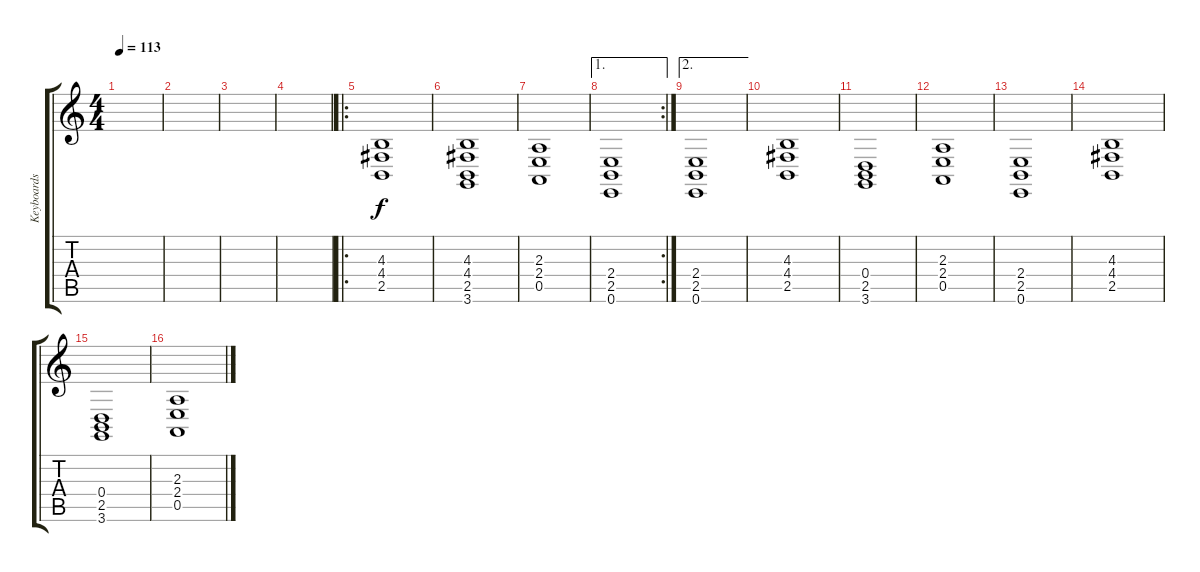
\track ("Keyboards" "Keyboards") {instrument lead2sawtooth}
\staff {score tabs}
\tuning (E4 B3 G3 D3 A2 E2) {hide}
\ts (4 4)
\tempo 113
\clef g2
\ks c
|
|
|
|
\ro
(4.3 4.4 2.5).1 |
(4.3 4.4 2.5 3.6).1 |
(2.3 2.4 0.5).1 |
\ae 1
\rc 2
(2.4 2.5 0.6).1 |
\ae 2
(2.4 2.5 0.6).1 |
(4.3 4.4 2.5).1{volume 13} |
(0.4 2.5 3.6).1 |
(2.3 2.4 0.5).1 |
(2.4 2.5 0.6).1 |
(4.3 4.4 2.5).1{volume 13} |
(0.4 2.5 3.6).1 |
(2.3 2.4 0.5).1
